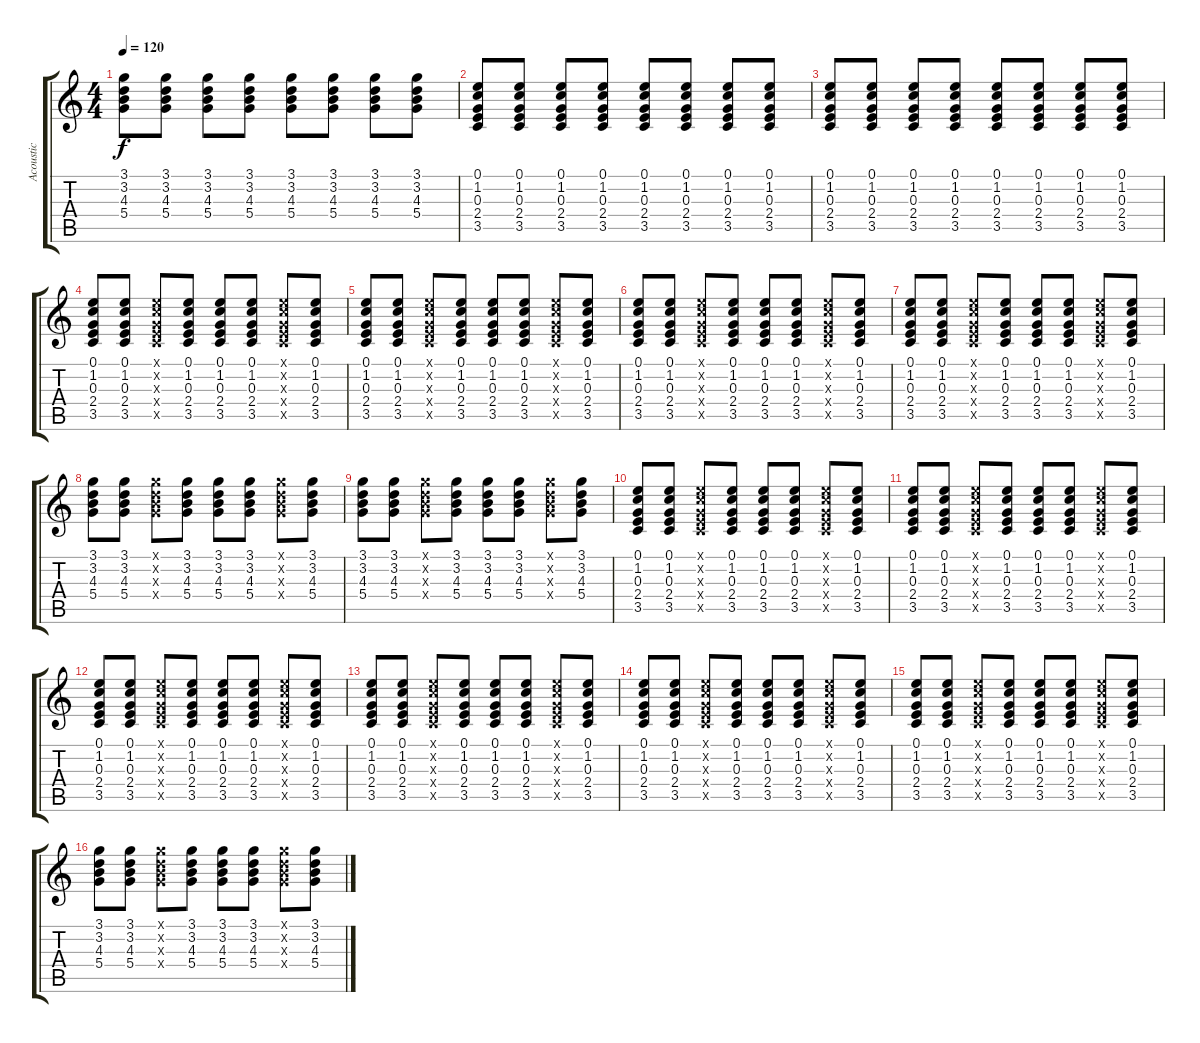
\track ("Acoustic" "Acoustic") {instrument acousticguitarsteel}
\staff {score tabs}
\tuning (E4 B3 G3 D3 A2 E2) {hide}
\ts (4 4)
\tempo 120
\clef g2
\ks c
(3.1 3.2 4.3 5.4).8{dy f} (3.1 3.2 4.3 5.4).8 (3.1 3.2 4.3 5.4).8 (3.1 3.2 4.3 5.4).8 (3.1 3.2 4.3 5.4).8 (3.1 3.2 4.3 5.4).8 (3.1 3.2 4.3 5.4).8 (3.1 3.2 4.3 5.4).8 |
(0.1 1.2 0.3 2.4 3.5).8 (0.1 1.2 0.3 2.4 3.5).8 (0.1 1.2 0.3 2.4 3.5).8 (0.1 1.2 0.3 2.4 3.5).8 (0.1 1.2 0.3 2.4 3.5).8 (0.1 1.2 0.3 2.4 3.5).8 (0.1 1.2 0.3 2.4 3.5).8 (0.1 1.2 0.3 2.4 3.5).8 |
(0.1 1.2 0.3 2.4 3.5).8 (0.1 1.2 0.3 2.4 3.5).8 (0.1 1.2 0.3 2.4 3.5).8 (0.1 1.2 0.3 2.4 3.5).8 (0.1 1.2 0.3 2.4 3.5).8 (0.1 1.2 0.3 2.4 3.5).8 (0.1 1.2 0.3 2.4 3.5).8 (0.1 1.2 0.3 2.4 3.5).8 |
(0.1 1.2 0.3 2.4 3.5).8 (0.1 1.2 0.3 2.4 3.5).8 (0.1{x} 1.2{x} 0.3{x} 2.4{x} 3.5{x}).8 (0.1 1.2 0.3 2.4 3.5).8 (0.1 1.2 0.3 2.4 3.5).8 (0.1 1.2 0.3 2.4 3.5).8 (0.1{x} 1.2{x} 0.3{x} 2.4{x} 3.5{x}).8 (0.1 1.2 0.3 2.4 3.5).8 |
(0.1 1.2 0.3 2.4 3.5).8 (0.1 1.2 0.3 2.4 3.5).8 (0.1{x} 1.2{x} 0.3{x} 2.4{x} 3.5{x}).8 (0.1 1.2 0.3 2.4 3.5).8 (0.1 1.2 0.3 2.4 3.5).8 (0.1 1.2 0.3 2.4 3.5).8 (0.1{x} 1.2{x} 0.3{x} 2.4{x} 3.5{x}).8 (0.1 1.2 0.3 2.4 3.5).8 |
(0.1 1.2 0.3 2.4 3.5).8 (0.1 1.2 0.3 2.4 3.5).8 (0.1{x} 1.2{x} 0.3{x} 2.4{x} 3.5{x}).8 (0.1 1.2 0.3 2.4 3.5).8 (0.1 1.2 0.3 2.4 3.5).8 (0.1 1.2 0.3 2.4 3.5).8 (0.1{x} 1.2{x} 0.3{x} 2.4{x} 3.5{x}).8 (0.1 1.2 0.3 2.4 3.5).8 |
(0.1 1.2 0.3 2.4 3.5).8 (0.1 1.2 0.3 2.4 3.5).8 (0.1{x} 1.2{x} 0.3{x} 2.4{x} 3.5{x}).8 (0.1 1.2 0.3 2.4 3.5).8 (0.1 1.2 0.3 2.4 3.5).8 (0.1 1.2 0.3 2.4 3.5).8 (0.1{x} 1.2{x} 0.3{x} 2.4{x} 3.5{x}).8 (0.1 1.2 0.3 2.4 3.5).8 |
(3.1 3.2 4.3 5.4).8 (3.1 3.2 4.3 5.4).8 (3.1{x} 3.2{x} 4.3{x} 5.4{x}).8 (3.1 3.2 4.3 5.4).8 (3.1 3.2 4.3 5.4).8 (3.1 3.2 4.3 5.4).8 (3.1{x} 3.2{x} 4.3{x} 5.4{x}).8 (3.1 3.2 4.3 5.4).8 |
(3.1 3.2 4.3 5.4).8 (3.1 3.2 4.3 5.4).8 (3.1{x} 3.2{x} 4.3{x} 5.4{x}).8 (3.1 3.2 4.3 5.4).8 (3.1 3.2 4.3 5.4).8 (3.1 3.2 4.3 5.4).8 (3.1{x} 3.2{x} 4.3{x} 5.4{x}).8 (3.1 3.2 4.3 5.4).8 |
(0.1 1.2 0.3 2.4 3.5).8 (0.1 1.2 0.3 2.4 3.5).8 (0.1{x} 1.2{x} 0.3{x} 2.4{x} 3.5{x}).8 (0.1 1.2 0.3 2.4 3.5).8 (0.1 1.2 0.3 2.4 3.5).8 (0.1 1.2 0.3 2.4 3.5).8 (0.1{x} 1.2{x} 0.3{x} 2.4{x} 3.5{x}).8 (0.1 1.2 0.3 2.4 3.5).8 |
(0.1 1.2 0.3 2.4 3.5).8 (0.1 1.2 0.3 2.4 3.5).8 (0.1{x} 1.2{x} 0.3{x} 2.4{x} 3.5{x}).8 (0.1 1.2 0.3 2.4 3.5).8 (0.1 1.2 0.3 2.4 3.5).8 (0.1 1.2 0.3 2.4 3.5).8 (0.1{x} 1.2{x} 0.3{x} 2.4{x} 3.5{x}).8 (0.1 1.2 0.3 2.4 3.5).8 |
(0.1 1.2 0.3 2.4 3.5).8 (0.1 1.2 0.3 2.4 3.5).8 (0.1{x} 1.2{x} 0.3{x} 2.4{x} 3.5{x}).8 (0.1 1.2 0.3 2.4 3.5).8 (0.1 1.2 0.3 2.4 3.5).8 (0.1 1.2 0.3 2.4 3.5).8 (0.1{x} 1.2{x} 0.3{x} 2.4{x} 3.5{x}).8 (0.1 1.2 0.3 2.4 3.5).8 |
(0.1 1.2 0.3 2.4 3.5).8 (0.1 1.2 0.3 2.4 3.5).8 (0.1{x} 1.2{x} 0.3{x} 2.4{x} 3.5{x}).8 (0.1 1.2 0.3 2.4 3.5).8 (0.1 1.2 0.3 2.4 3.5).8 (0.1 1.2 0.3 2.4 3.5).8 (0.1{x} 1.2{x} 0.3{x} 2.4{x} 3.5{x}).8 (0.1 1.2 0.3 2.4 3.5).8 |
(0.1 1.2 0.3 2.4 3.5).8 (0.1 1.2 0.3 2.4 3.5).8 (0.1{x} 1.2{x} 0.3{x} 2.4{x} 3.5{x}).8 (0.1 1.2 0.3 2.4 3.5).8 (0.1 1.2 0.3 2.4 3.5).8 (0.1 1.2 0.3 2.4 3.5).8 (0.1{x} 1.2{x} 0.3{x} 2.4{x} 3.5{x}).8 (0.1 1.2 0.3 2.4 3.5).8 |
(0.1 1.2 0.3 2.4 3.5).8 (0.1 1.2 0.3 2.4 3.5).8 (0.1{x} 1.2{x} 0.3{x} 2.4{x} 3.5{x}).8 (0.1 1.2 0.3 2.4 3.5).8 (0.1 1.2 0.3 2.4 3.5).8 (0.1 1.2 0.3 2.4 3.5).8 (0.1{x} 1.2{x} 0.3{x} 2.4{x} 3.5{x}).8 (0.1 1.2 0.3 2.4 3.5).8 |
(3.1 3.2 4.3 5.4).8 (3.1 3.2 4.3 5.4).8 (3.1{x} 3.2{x} 4.3{x} 5.4{x}).8 (3.1 3.2 4.3 5.4).8 (3.1 3.2 4.3 5.4).8 (3.1 3.2 4.3 5.4).8 (3.1{x} 3.2{x} 4.3{x} 5.4{x}).8 (3.1 3.2 4.3 5.4).8
